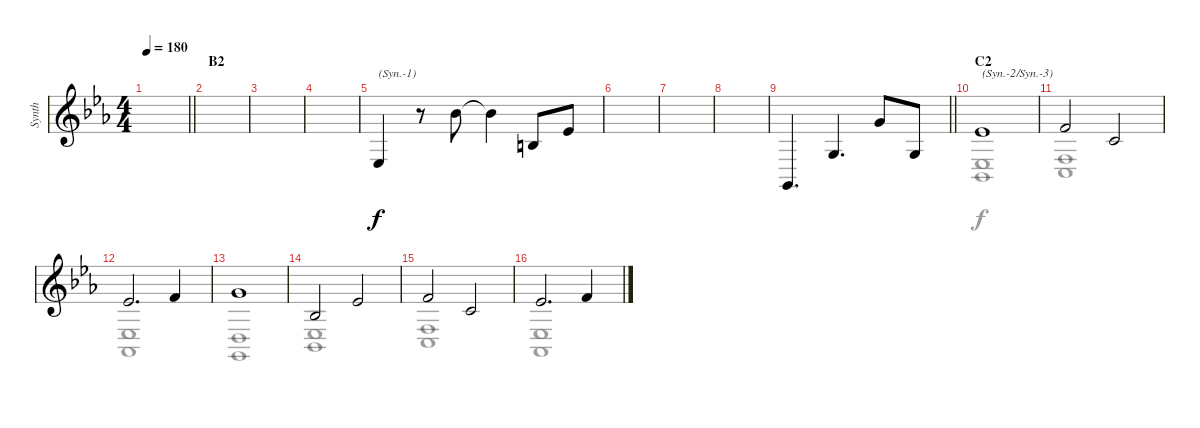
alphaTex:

\track ("Synth" "Synth") {instrument pad6metallic}
\staff {score}
\tuning (E4 B3 G3 D3 A2 E2) {hide}
\voice
\ts (4 4)
\tempo 180
\clef g2
\barLineRight lightlight
\ks cminor
|
\section ("" "B2")
|
|
|
1.4.4{txt "(Syn.-1)" instrument pad3polysynth} r.8 6.1.8 6.1{t}.4 4.3.8 4.2.8 |
|
|
|
\barLineRight lightlight
3.6.4{d} 0.3.4{d} 3.1.8 0.3.8 |
\section ("" "C2")
4.2.1{txt "(Syn.-2/Syn.-3)" volume 9 instrument lead2sawtooth} |
1.1.2 1.2.2 |
4.2.2{d} 1.1.4 |
3.1.1 |
3.3.2 4.2.2 |
1.1.2 1.2.2 |
4.2.2{d} 1.1.4
\voice
\clef g2
\ottava regular
\simile none
\barLineRight lightlight
\ks cminor
|
|
|
|
|
|
|
|
\barLineRight lightlight
|
(1.4 1.5).1 |
(3.4 3.5).1 |
(1.4 4.6).1 |
(0.4 3.6).1 |
(1.4 1.5).1 |
(3.4 3.5).1 |
(1.4 4.6).1
